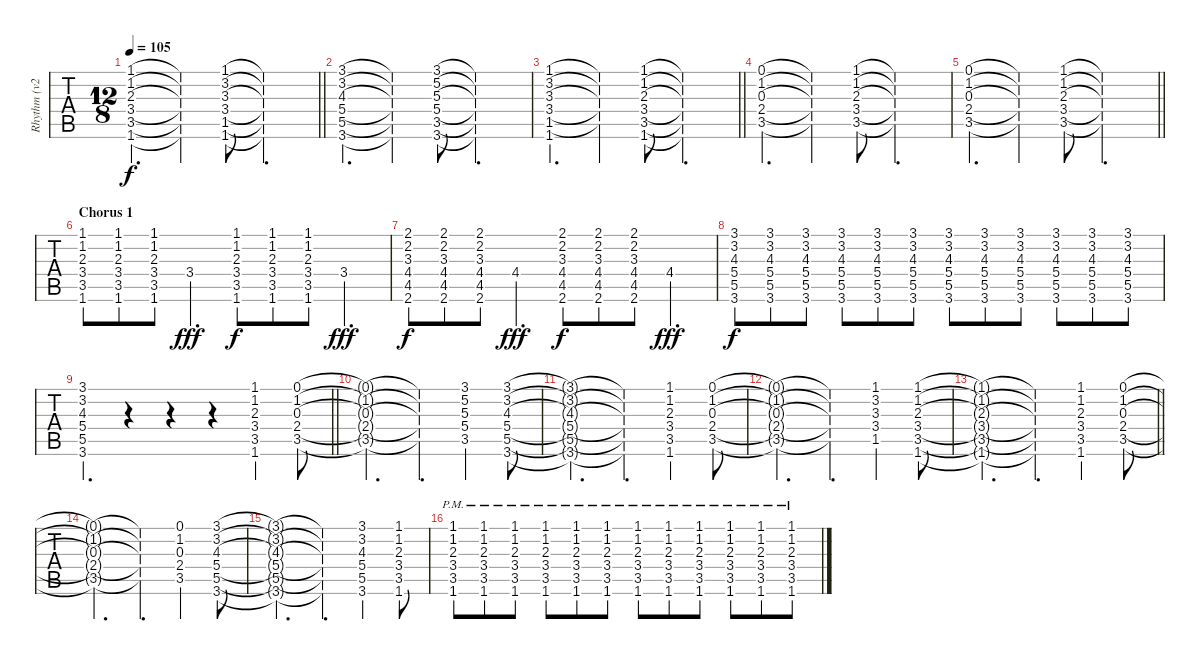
\track ("Rhythm (v2)" "Rhythm (v2") {instrument electricguitarclean}
\staff {tabs}
\tuning (E4 B3 G3 D3 A2 E2) {hide}
\ts (12 8)
\tempo 105
\clef g2
\barLineRight lightlight
\ks c
(1.1 1.2 2.3 3.4 3.5 1.6).4{d dy f} (1.1{t} 1.2{t} 2.3{t} 3.4{t} 3.5{t} 1.6{t}).4 (1.1 3.2 3.3 3.4 1.5 1.6).8 (1.1{t} 3.2{t} 3.3{t} 3.4{t} 1.5{t} 1.6{t}).2{d} |
(3.1 3.2 4.3 5.4 5.5 3.6).4{d} (3.1{t} 3.2{t} 4.3{t} 5.4{t} 5.5{t} 3.6{t}).4 (3.1 5.2 5.3 5.4 3.5 3.6).8 (3.1{t} 5.2{t} 5.3{t} 5.4{t} 3.5{t} 3.6{t}).2{d} |
\barLineRight lightlight
(1.1 3.2 3.3 3.4 1.5 1.6).4{d} (1.1{t} 3.2{t} 3.3{t} 3.4{t} 1.5{t}).4 (1.1 1.2 2.3 3.4 3.5 1.6).8 (1.1{t} 1.2{t} 2.3{t} 3.4{t} 3.5{t} 1.6{t}).2{d} |
(0.1 1.2 0.3 2.4 3.5).4{d} (0.1{t} 1.2{t} 0.3{t} 2.4{t} 3.5{t}).4 (1.1 1.2 2.3 3.4 3.5).8 (1.1{t} 1.2{t} 2.3{t} 3.4{t} 3.5{t}).2{d} |
\barLineRight lightlight
(0.1 1.2 0.3 2.4 3.5).4{d} (0.1{t} 1.2{t} 0.3{t} 2.4{t} 3.5{t}).4 (1.1 1.2 2.3 3.4 3.5).8 (1.1{t} 1.2{t} 2.3{t} 3.4{t} 3.5{t}).2{d} |
\section ("" "Chorus 1")
(1.1 1.2 2.3 3.4 3.5 1.6).8 (1.1 1.2 2.3 3.4 3.5 1.6).8 (1.1 1.2 2.3 3.4 3.5 1.6).8 3.4.4{d dy fff} (1.1 1.2 2.3 3.4 3.5 1.6).8{dy f} (1.1 1.2 2.3 3.4 3.5 1.6).8 (1.1 1.2 2.3 3.4 3.5 1.6).8 3.4.4{d dy fff} |
(2.1 2.2 3.3 4.4 4.5 2.6).8{dy f} (2.1 2.2 3.3 4.4 4.5 2.6).8 (2.1 2.2 3.3 4.4 4.5 2.6).8 4.4.4{d dy fff} (2.1 2.2 3.3 4.4 4.5 2.6).8{dy f} (2.1 2.2 3.3 4.4 4.5 2.6).8 (2.1 2.2 3.3 4.4 4.5 2.6).8 4.4.4{d dy fff} |
(3.1 3.2 4.3 5.4 5.5 3.6).8{dy f} (3.1 3.2 4.3 5.4 5.5 3.6).8 (3.1 3.2 4.3 5.4 5.5 3.6).8 (3.1 3.2 4.3 5.4 5.5 3.6).8 (3.1 3.2 4.3 5.4 5.5 3.6).8 (3.1 3.2 4.3 5.4 5.5 3.6).8 (3.1 3.2 4.3 5.4 5.5 3.6).8 (3.1 3.2 4.3 5.4 5.5 3.6).8 (3.1 3.2 4.3 5.4 5.5 3.6).8 (3.1 3.2 4.3 5.4 5.5 3.6).8 (3.1 3.2 4.3 5.4 5.5 3.6).8 (3.1 3.2 4.3 5.4 5.5 3.6).8 |
\barLineRight lightlight
(3.1 3.2 4.3 5.4 5.5 3.6).4{d} r.4 r.4 r.4 (1.1 1.2 2.3 3.4 3.5 1.6).4 (0.1 1.2 0.3 2.4 3.5).8 |
(0.1{t} 1.2{t} 0.3{t} 2.4{t} 3.5{t}).2{d} (0.1{t} 1.2{t} 0.3{t} 2.4{t} 3.5{t}).4{d} (3.1 5.2 5.3 5.4 3.5).4 (3.1 3.2 4.3 5.4 5.5 3.6).8 |
(3.1{t} 3.2{t} 4.3{t} 5.4{t} 5.5{t} 3.6{t}).2{d} (3.1{t} 3.2{t} 4.3{t} 5.4{t} 5.5{t} 3.6{t}).4{d} (1.1 1.2 2.3 3.4 3.5 1.6).4 (0.1 1.2 0.3 2.4 3.5).8 |
(0.1{t} 1.2{t} 0.3{t} 2.4{t} 3.5{t}).2{d} (0.1{t} 1.2{t} 0.3{t} 2.4{t} 3.5{t}).4{d} (1.1 3.2 3.3 3.4 1.5).4 (1.1 1.2 2.3 3.4 3.5 1.6).8 |
\barLineRight lightlight
(1.1{t} 1.2{t} 2.3{t} 3.4{t} 3.5{t} 1.6{t}).2{d} (1.1{t} 1.2{t} 2.3{t} 3.4{t} 3.5{t} 1.6{t}).4{d} (1.1 1.2 2.3 3.4 3.5 1.6).4 (0.1 1.2 0.3 2.4 3.5).8 |
(0.1{t} 1.2{t} 0.3{t} 2.4{t} 3.5{t}).2{d} (0.1{t} 1.2{t} 0.3{t} 2.4{t} 3.5{t}).4{d} (0.1 1.2 0.3 2.4 3.5).4 (3.1 3.2 4.3 5.4 5.5 3.6).8 |
(3.1{t} 3.2{t} 4.3{t} 5.4{t} 5.5{t} 3.6{t}).2{d} (3.1{t} 3.2{t} 4.3{t} 5.4{t} 5.5{t} 3.6{t}).4{d} (3.1 3.2 4.3 5.4 5.5 3.6).4 (1.1 1.2 2.3 3.4 3.5 1.6).8 |
(1.1 1.2 2.3 3.4 3.5{pm} 1.6{pm}).8 (1.1 1.2 2.3 3.4 3.5{pm} 1.6{pm}).8 (1.1 1.2 2.3 3.4 3.5{pm} 1.6{pm}).8 (1.1 1.2 2.3 3.4 3.5{pm} 1.6{pm}).8 (1.1 1.2 2.3 3.4 3.5{pm} 1.6{pm}).8 (1.1 1.2 2.3 3.4 3.5{pm} 1.6{pm}).8 (1.1 1.2 2.3 3.4 3.5{pm} 1.6{pm}).8 (1.1 1.2 2.3 3.4 3.5{pm} 1.6{pm}).8 (1.1 1.2 2.3 3.4 3.5{pm} 1.6{pm}).8 (1.1 1.2 2.3 3.4 3.5{pm} 1.6{pm}).8 (1.1 1.2 2.3 3.4 3.5{pm} 1.6{pm}).8 (1.1 1.2 2.3 3.4 3.5{pm} 1.6{pm}).8
